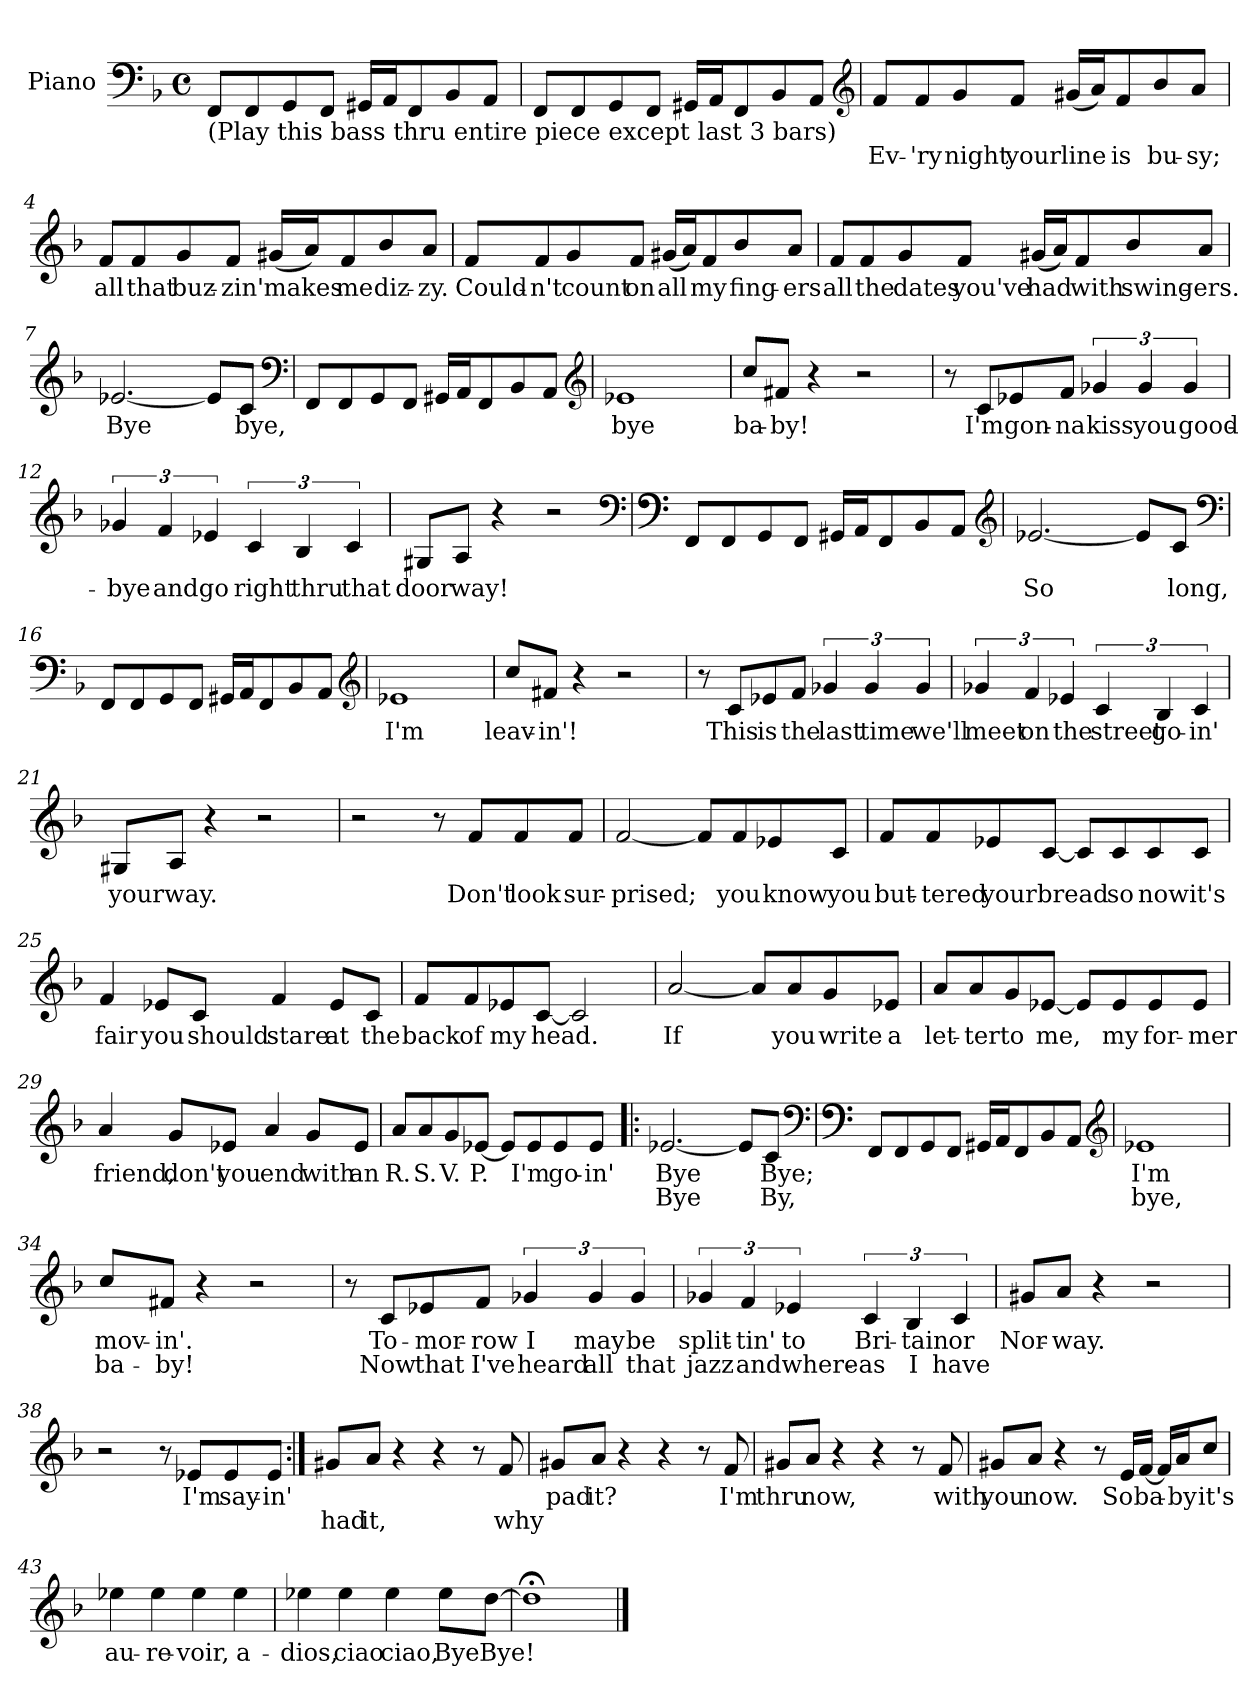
**kern	**text	**text
*part1	*part1	*part1
*staff1	*staff1	*staff1
*I"Piano	*	*
*I'Pno.	*	*
*clefF4	*	*
*k[b-]	*	*
*F:	*	*
*M4/4	*	*
*met(c)	*	*
=1	=1	=1
!LO:TX:b:t=(Play this bass thru entire piece except last 3 bars)	!	!
8FF/L	.	.
8FF/	.	.
8GG/	.	.
8FF/J	.	.
16GG#X/LL	.	.
16AA/J	.	.
8FF/	.	.
8BB-/	.	.
8AA/J	.	.
=2	=2	=2
8FF/L	.	.
8FF/	.	.
8GG/	.	.
8FF/J	.	.
16GG#X/LL	.	.
16AA/J	.	.
8FF/	.	.
8BB-/	.	.
8AA/J	.	.
*clefG2	*	*
=3	=3	=3
8f/L	Ev-	.
8f/	-'ry	.
8g/	night	.
8f/J	your	.
(16g#X/LL	line	.
16a/J)	.	.
8f/	is	.
8b-/	bu-	.
8a/J	-sy;	.
!!LO:LB:g=z
=4	=4	=4
8f/L	all	.
8f/	that	.
8g/	buz-	.
8f/J	-zin'	.
(16g#X/LL	-makes	.
16a/J)	.	.
8f/	me	.
8b-/	diz-	.
8a/J	-zy.	.
=5	=5	=5
8f/L	Could-	.
8f/	-n't	.
8g/	count	.
8f/J	on	.
(16g#X/LL	all	.
16a/J)	.	.
8f/	my	.
8b-/	fing-	.
8a/J	-ers	.
!!LO:LB:g=z
=6	=6	=6
8f/L	all	.
8f/	the	.
8g/	dates	.
8f/J	you've	.
(16g#X/LL	had	.
16a/J)	.	.
8f/	with	.
8b-/	swing-	.
8a/J	-ers.	.
=7	=7	=7
[2.e-X/	Bye	.
8e-/L]	.	.
8c/J	bye,	.
*clefF4	*	*
=8	=8	=8
8FF/L	.	.
8FF/	.	.
8GG/	.	.
8FF/J	.	.
16GG#X/LL	.	.
16AA/J	.	.
8FF/	.	.
8BB-/	.	.
8AA/J	.	.
*clefG2	*	*
=9	=9	=9
1e-X	bye	.
!!LO:LB:g=z
=10	=10	=10
8cc/L	ba-	.
8f#X/J	-by!	.
4r	.	.
2r	.	.
=11	=11	=11
8r	.	.
8c/L	I'm	.
8e-X/	gon-	.
8f/J	-na	.
6g-X/	kiss	.
6g-/	you	.
6g-/	good-	.
=12	=12	=12
6g-X/	-bye	.
6f/	and	.
6e-X/	go	.
6c/	right	.
6B-/	thru	.
6c/	that	.
=13	=13	=13
8G#X/L	door	.
8A/J	way!	.
4r	.	.
2r	.	.
*clefF4	*	*
!!LO:LB:g=z
=14	=14	=14
*clefF4	*	*
8FF/L	.	.
8FF/	.	.
8GG/	.	.
8FF/J	.	.
16GG#X/LL	.	.
16AA/J	.	.
8FF/	.	.
8BB-/	.	.
8AA/J	.	.
*clefG2	*	*
=15	=15	=15
[2.e-X/	So	.
8e-/L]	.	.
8c/J	long,	.
*clefF4	*	*
=16	=16	=16
8FF/L	.	.
8FF/	.	.
8GG/	.	.
8FF/J	.	.
16GG#X/LL	.	.
16AA/J	.	.
8FF/	.	.
8BB-/	.	.
8AA/J	.	.
*clefG2	*	*
=17	=17	=17
1e-X	I'm	.
=18	=18	=18
8cc/L	leav-	.
8f#X/J	-in'!	.
4r	.	.
2r	.	.
!!LO:LB:g=z
=19	=19	=19
8r	.	.
8c/L	This	.
8e-X/	is	.
8f/J	the	.
6g-X/	last	.
6g-/	time	.
6g-/	we'll	.
=20	=20	=20
6g-X/	meet	.
6f/	on	.
6e-X/	the	.
6c/	street	.
6B-/	go-	.
6c/	-in'	.
=21	=21	=21
8G#X/L	your	.
8A/J	way.	.
4r	.	.
2r	.	.
=22	=22	=22
2r	.	.
8r	.	.
8f/L	Don't	.
8f/	look	.
8f/J	sur-	.
!!LO:LB:g=z
=23	=23	=23
[2f/	-prised;	.
8f/L]	.	.
8f/	you	.
8e-X/	know	.
8c/J	you	.
=24	=24	=24
8f/L	but-	.
8f/	-tered	.
8e-X/	your	.
[8c/J	bread	.
8c/L]	.	.
8c/	so	.
8c/	now	.
8c/J	it's	.
=25	=25	=25
4f/	fair	.
8e-X/L	you	.
8c/J	should	.
4f/	stare	.
8e-/L	at	.
8c/J	the	.
!!LO:LB:g=z
=26	=26	=26
8f/L	back	.
8f/	of	.
8e-X/	my	.
[8c/J	head.	.
2c/]	.	.
=27	=27	=27
[2a/	If	.
8a/L]	.	.
8a/	you	.
8g/	write	.
8e-X/J	a	.
=28	=28	=28
8a/L	let-	.
8a/	-ter	.
8g/	to	.
[8e-X/J	me,	.
8e-/L]	.	.
8e-/	my	.
8e-/	for-	.
8e-/J	-mer	.
!!LO:PB:g=z
=29	=29	=29
4a/	friend,	.
8g/L	don't	.
8e-X/J	you	.
4a/	end	.
8g/L	with	.
8e-/J	an	.
=30	=30	=30
8a/L	R.	.
8a/	S.	.
8g/	V.	.
[8e-X/J	P.	.
8e-/L]	.	.
8e-/	I'm	.
8e-/	go-	.
8e-/J	-in'	.
=31!|:	=31!|:	=31!|:
[2.e-X/	Bye	Bye
8e-/L]	.	.
8c/J	Bye;	By,
*clefF4	*	*
!!LO:LB:g=z
=32	=32	=32
*clefF4	*	*
8FF/L	.	.
8FF/	.	.
8GG/	.	.
8FF/J	.	.
16GG#X/LL	.	.
16AA/J	.	.
8FF/	.	.
8BB-/	.	.
8AA/J	.	.
*clefG2	*	*
=33	=33	=33
1e-X	I'm	bye,
=34	=34	=34
8cc/L	mov-	ba-
8f#X/J	-in'.	-by!
4r	.	.
2r	.	.
=35	=35	=35
8r	.	.
8c/L	To-	Now
8e-X/	-mor-	that
8f/J	-row	I've
6g-X/	I	heard
6g-/	may	all
6g-/	be	that
!!LO:LB:g=z
=36	=36	=36
6g-X/	split-	jazz
6f/	-tin'	and
6e-X/	to	where-
6c/	Bri-	-as
6B-/	-tain	I
6c/	or	have
=37	=37	=37
8g#X/L	Nor-	.
8a/J	-way.	.
4r	.	.
2r	.	.
=38	=38	=38
2r	.	.
8r	.	.
8e-X/L	I'm	.
8e-/	say-	.
8e-/J	-in'	.
=39:|!	=39:|!	=39:|!
8g#X/L	.	had
8a/J	.	it,
4r	.	.
4r	.	.
8r	.	.
8f/	.	why
!!LO:LB:g=z
=40	=40	=40
8g#X/L	pad	.
8a/J	it?	.
4r	.	.
4r	.	.
8r	.	.
8f/	I'm	.
=41	=41	=41
8g#X/L	thru	.
8a/J	now,	.
4r	.	.
4r	.	.
8r	.	.
8f/	with	.
=42	=42	=42
8g#X/L	you	.
8a/J	now.	.
4r	.	.
8r	.	.
16e/LL	So	.
[16f/JJ	ba-	.
16f/LL]	.	.
16a/J	-by	.
8cc/J	it's	.
!!LO:LB:g=z
=43	=43	=43
4ee-X\	au-	.
4ee-\	-re-	.
4ee-\	-voir,	.
4ee-\	a-	.
=44	=44	=44
4ee-X\	-dios,	.
4ee-\	ciao	.
4ee-\	ciao,	.
8ee-\L	Bye	.
[8dd\J	Bye!	.
=45	=45	=45
1dd;<]	.	.
==	==	==
*-	*-	*-
